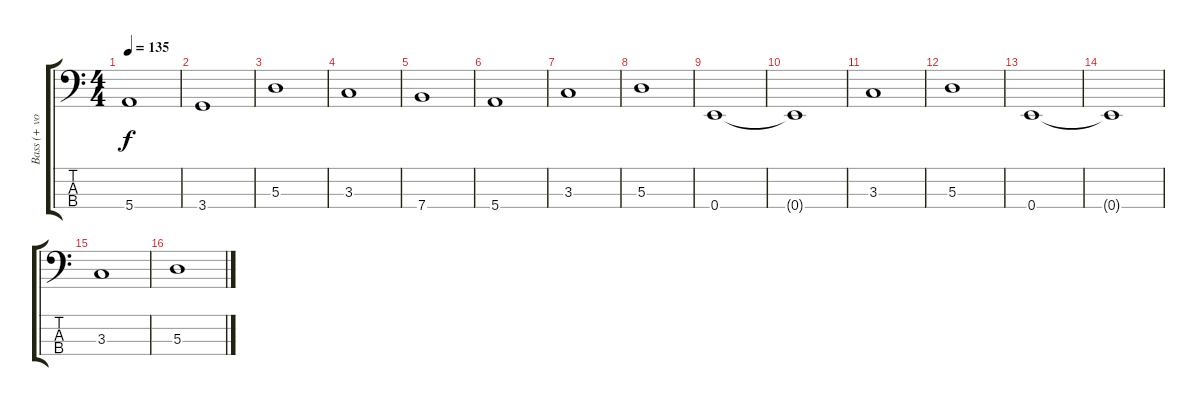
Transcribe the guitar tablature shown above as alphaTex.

\track ("Bass (+ volume)" "Bass (+ vo") {instrument electricbassfinger}
\staff {score tabs}
\tuning (G2 D2 A1 E1) {hide}
\ts (4 4)
\tempo 135
\clef f4
\ks c
5.4.1{dy f} |
3.4.1 |
5.3.1 |
3.3.1 |
7.4.1 |
5.4.1 |
3.3.1 |
5.3.1 |
0.4.1 |
0.4{t}.1 |
3.3.1 |
5.3.1 |
0.4.1 |
0.4{t}.1 |
3.3.1 |
5.3.1
